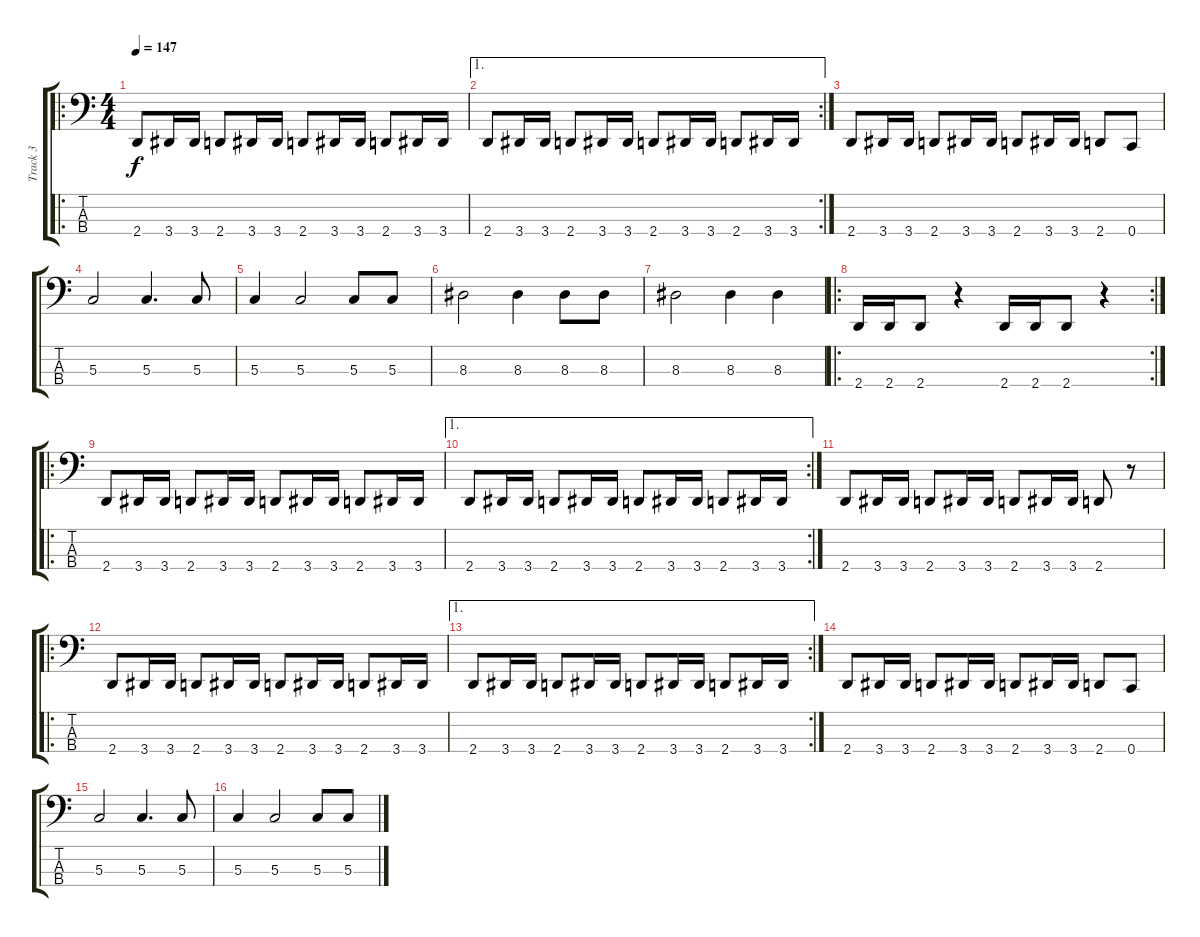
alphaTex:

\track ("Track 3" "Track 3") {instrument electricbasspick}
\staff {score tabs}
\tuning (F2 C2 G1 C1) {hide}
\ro
\ts (4 4)
\tempo 147
\clef f4
\ks c
2.4.8{dy f} 3.4.16 3.4.16 2.4.8 3.4.16 3.4.16 2.4.8 3.4.16 3.4.16 2.4.8 3.4.16 3.4.16 |
\ae 1
\rc 2
2.4.8 3.4.16 3.4.16 2.4.8 3.4.16 3.4.16 2.4.8 3.4.16 3.4.16 2.4.8 3.4.16 3.4.16 |
2.4.8 3.4.16 3.4.16 2.4.8 3.4.16 3.4.16 2.4.8 3.4.16 3.4.16 2.4.8 0.4.8 |
5.3.2 5.3.4{d} 5.3.8 |
5.3.4 5.3.2 5.3.8 5.3.8 |
8.3.2 8.3.4 8.3.8 8.3.8 |
8.3.2 8.3.4 8.3.4 |
\ro
\rc 2
2.4.16 2.4.16 2.4.8 r.4 2.4.16 2.4.16 2.4.8 r.4 |
\ro
2.4.8 3.4.16 3.4.16 2.4.8 3.4.16 3.4.16 2.4.8 3.4.16 3.4.16 2.4.8 3.4.16 3.4.16 |
\ae 1
\rc 2
2.4.8 3.4.16 3.4.16 2.4.8 3.4.16 3.4.16 2.4.8 3.4.16 3.4.16 2.4.8 3.4.16 3.4.16 |
2.4.8 3.4.16 3.4.16 2.4.8 3.4.16 3.4.16 2.4.8 3.4.16 3.4.16 2.4.8 r.8 |
\ro
2.4.8 3.4.16 3.4.16 2.4.8 3.4.16 3.4.16 2.4.8 3.4.16 3.4.16 2.4.8 3.4.16 3.4.16 |
\ae 1
\rc 2
2.4.8 3.4.16 3.4.16 2.4.8 3.4.16 3.4.16 2.4.8 3.4.16 3.4.16 2.4.8 3.4.16 3.4.16 |
2.4.8 3.4.16 3.4.16 2.4.8 3.4.16 3.4.16 2.4.8 3.4.16 3.4.16 2.4.8 0.4.8 |
5.3.2 5.3.4{d} 5.3.8 |
5.3.4 5.3.2 5.3.8 5.3.8
